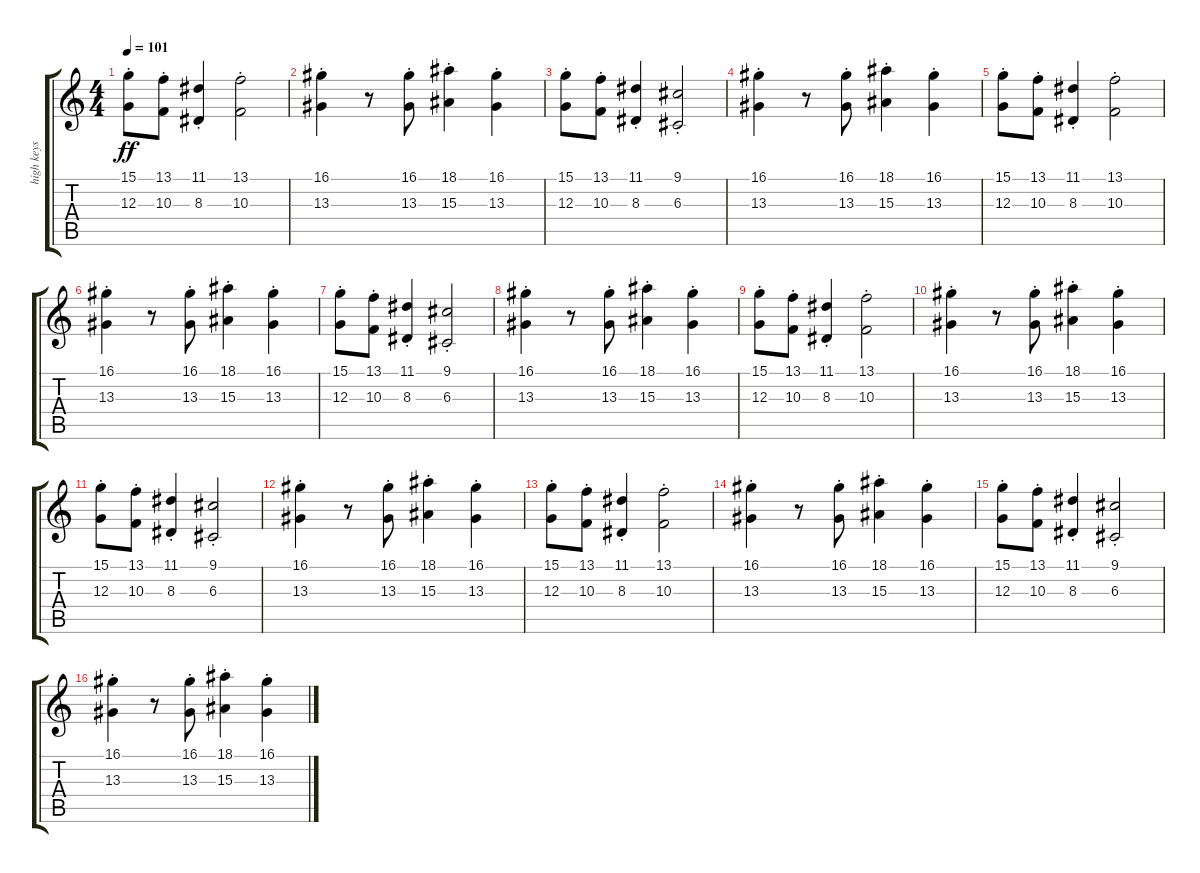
\track ("high keys 2" "high keys ") {instrument pizzicatostrings}
\staff {score tabs}
\tuning (E4 B3 G3 D3 A2 E2) {hide}
\ts (4 4)
\tempo 101
\clef g2
\ks c
(15.1{st} 12.3{st}).8{dy ff} (13.1{st} 10.3{st}).8 (11.1{st} 8.3{st}).4 (13.1{st} 10.3{st}).2 |
(16.1{st} 13.3{st}).4 r.8 (16.1{st} 13.3{st}).8 (18.1{st} 15.3{st}).4 (16.1{st} 13.3{st}).4 |
(15.1{st} 12.3{st}).8 (13.1{st} 10.3{st}).8 (11.1{st} 8.3{st}).4 (9.1{st} 6.3{st}).2 |
(16.1{st} 13.3{st}).4 r.8 (16.1{st} 13.3{st}).8 (18.1{st} 15.3{st}).4 (16.1{st} 13.3{st}).4 |
(15.1{st} 12.3{st}).8 (13.1{st} 10.3{st}).8 (11.1{st} 8.3{st}).4 (13.1{st} 10.3{st}).2 |
(16.1{st} 13.3{st}).4 r.8 (16.1{st} 13.3{st}).8 (18.1{st} 15.3{st}).4 (16.1{st} 13.3{st}).4 |
(15.1{st} 12.3{st}).8 (13.1{st} 10.3{st}).8 (11.1{st} 8.3{st}).4 (9.1{st} 6.3{st}).2 |
(16.1{st} 13.3{st}).4 r.8 (16.1{st} 13.3{st}).8 (18.1{st} 15.3{st}).4 (16.1{st} 13.3{st}).4 |
(15.1{st} 12.3{st}).8 (13.1{st} 10.3{st}).8 (11.1{st} 8.3{st}).4 (13.1{st} 10.3{st}).2 |
(16.1{st} 13.3{st}).4 r.8 (16.1{st} 13.3{st}).8 (18.1{st} 15.3{st}).4 (16.1{st} 13.3{st}).4 |
(15.1{st} 12.3{st}).8 (13.1{st} 10.3{st}).8 (11.1{st} 8.3{st}).4 (9.1{st} 6.3{st}).2 |
(16.1{st} 13.3{st}).4 r.8 (16.1{st} 13.3{st}).8 (18.1{st} 15.3{st}).4 (16.1{st} 13.3{st}).4 |
(15.1{st} 12.3{st}).8 (13.1{st} 10.3{st}).8 (11.1{st} 8.3{st}).4 (13.1{st} 10.3{st}).2 |
(16.1{st} 13.3{st}).4 r.8 (16.1{st} 13.3{st}).8 (18.1{st} 15.3{st}).4 (16.1{st} 13.3{st}).4 |
(15.1{st} 12.3{st}).8 (13.1{st} 10.3{st}).8 (11.1{st} 8.3{st}).4 (9.1{st} 6.3{st}).2 |
(16.1{st} 13.3{st}).4 r.8 (16.1{st} 13.3{st}).8 (18.1{st} 15.3{st}).4 (16.1{st} 13.3{st}).4
